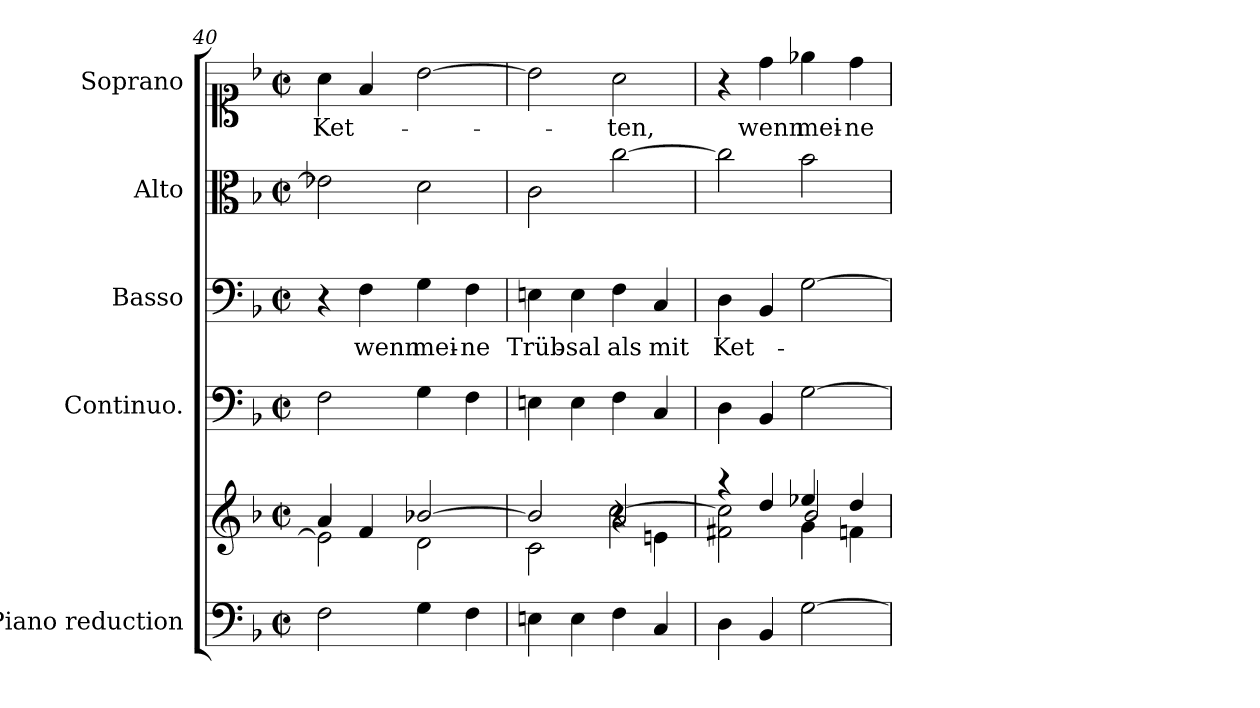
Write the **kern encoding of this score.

**kern	**kern	**kern	**kern	**text	**kern	**kern	**text
*part5	*part5	*part4	*part3	*part3	*part2	*part1	*part1
*staff6	*staff5	*staff4	*staff3	*staff3	*staff2	*staff1	*staff1
*I"Piano reduction	*	*I"Continuo.	*I"Basso	*	*I"Alto	*I"Soprano	*
*I'Pno	*	*	*	*	*	*	*
*clefF4	*clefG2	*clefF4	*clefF4	*	*clefC3	*clefC1	*
*k[b-]	*k[b-]	*k[b-]	*k[b-]	*	*k[b-]	*k[b-]	*
*F:	*F:	*F:	*F:	*	*F:	*F:	*
*M2/2	*M2/2	*M2/2	*M2/2	*	*M2/2	*M2/2	*
*met(c|)	*met(c|)	*met(c|)	*met(c|)	*	*met(c|)	*met(c|)	*
=40	=40	=40	=40	=40	=40	=40	=40
*	*^	*	*	*	*	*	*
!	!	!	!	!	!	!	!	!LO:LY:b
2F\	4a/	2e-\]	2F\	4r	.	2e-X\]	4a\	Ket-
!	!	!	!	!	!LO:LY:b	!	!	!
.	4f/	.	.	4F\	wenn	.	4f/	.
!	!	!	!	!	!LO:LY:b	!	!	!
4G\	[2b-X/	2d\	4G\	4G\	mei-	2d\	[2b-\	.
!	!	!	!	!	!LO:LY:b	!	!	!
4F\	.	.	4F\	4F\	-ne	.	.	.
=41	=41	=41	=41	=41	=41	=41	=41	=41
*	*	*^	*	*	*	*	*	*
!	!	!	!	!	!	!LO:LY:b	!	!	!
4En\	2b-/]	2c\	2ryy	4En\	4En\	Trüb-	2c\	2b-\]	.
!	!	!	!	!	!	!LO:LY:b	!	!	!
4E\	.	.	.	4E\	4E\	-sal	.	.	.
!	!	!	!	!	!	!LO:LY:b	!	!	!LO:LY:b
4F\	2a/	4r	[>2cc\	4F\	4F\	als	[2cc\	2a\	ten,
!	!	!	!	!	!	!LO:LY:b	!	!	!
4C/	.	4en\	.	4C/	4C/	mit	.	.	.
=42	=42	=42	=42	=42	=42	=42	=42	=42	=42
!	!	!	!	!	!	!LO:LY:b	!	!	!
4D\	4r	2f#X\ 2cc\]	2ryy	4D\	4D\	Ket-	2cc\]	4r	.
!	!	!	!	!	!	!	!	!	!LO:LY:b
4BB-/	4dd/	.	.	4BB-/	4BB-/	.	.	4dd\	wenn
!	!	!	!	!	!	!	!	!	!LO:LY:b
[2G\	4ee-X/	4g\	2b-/	[2G\	[2G\	.	2b-\	4ee-X\	mei-
!	!	!	!	!	!	!	!	!	!LO:LY:b
.	4dd/	4fn\	.	.	.	.	.	4dd\	-ne
*	*v	*v	*v	*	*	*	*	*	*
=	=	=	=	=	=	=	=
*-	*-	*-	*-	*-	*-	*-	*-
